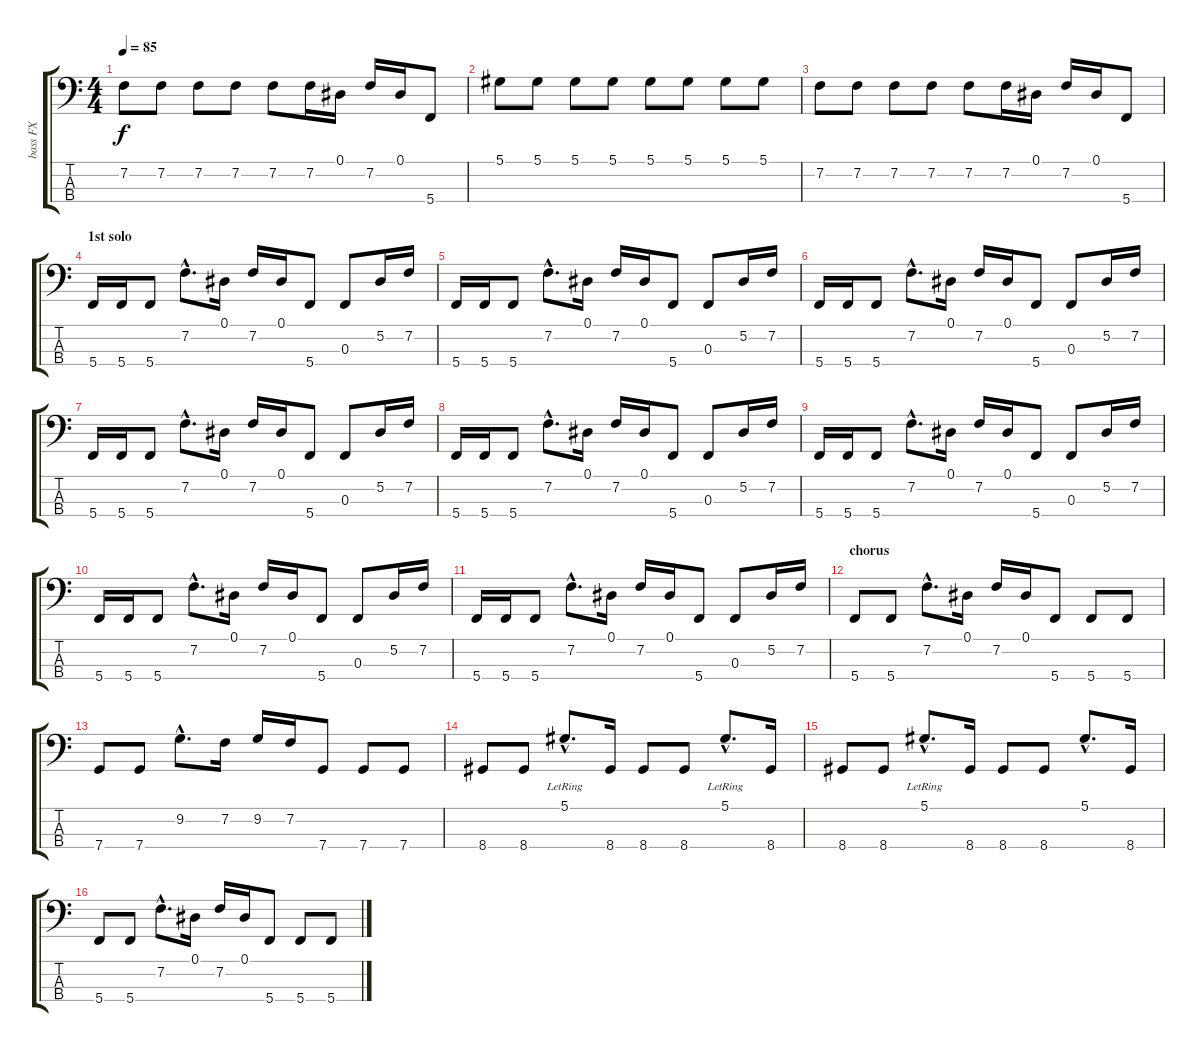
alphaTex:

\track ("bass FX" "bass FX") {instrument distortionguitar}
\staff {score tabs}
\tuning (Eb2 Bb1 F1 C1) {hide}
\ts (4 4)
\tempo 85
\clef f4
\ks c
7.2.8{dy f} 7.2.8 7.2.8 7.2.8 7.2.8 7.2.16 0.1.16 7.2.16 0.1.16 5.4.8 |
5.1.8 5.1.8 5.1.8 5.1.8 5.1.8 5.1.8 5.1.8 5.1.8 |
7.2.8 7.2.8 7.2.8 7.2.8 7.2.8 7.2.16 0.1.16 7.2.16 0.1.16 5.4.8 |
\section ("" "1st solo")
5.4.16 5.4.16 5.4.8 7.2{hac}.8{d} 0.1.16 7.2.16 0.1.16 5.4.8 0.3.8 5.2.16 7.2.16 |
5.4.16 5.4.16 5.4.8 7.2{hac}.8{d} 0.1.16 7.2.16 0.1.16 5.4.8 0.3.8 5.2.16 7.2.16 |
5.4.16 5.4.16 5.4.8 7.2{hac}.8{d} 0.1.16 7.2.16 0.1.16 5.4.8 0.3.8 5.2.16 7.2.16 |
5.4.16 5.4.16 5.4.8 7.2{hac}.8{d} 0.1.16 7.2.16 0.1.16 5.4.8 0.3.8 5.2.16 7.2.16 |
5.4.16 5.4.16 5.4.8 7.2{hac}.8{d} 0.1.16 7.2.16 0.1.16 5.4.8 0.3.8 5.2.16 7.2.16 |
5.4.16 5.4.16 5.4.8 7.2{hac}.8{d} 0.1.16 7.2.16 0.1.16 5.4.8 0.3.8 5.2.16 7.2.16 |
5.4.16 5.4.16 5.4.8 7.2{hac}.8{d} 0.1.16 7.2.16 0.1.16 5.4.8 0.3.8 5.2.16 7.2.16 |
5.4.16 5.4.16 5.4.8 7.2{hac}.8{d} 0.1.16 7.2.16 0.1.16 5.4.8 0.3.8 5.2.16 7.2.16 |
\section ("" "chorus")
5.4.8 5.4.8 7.2{hac}.8{d} 0.1.16 7.2.16 0.1.16 5.4.8 5.4.8 5.4.8 |
7.4.8 7.4.8 9.2{hac}.8{d} 7.2.16 9.2.16 7.2.16 7.4.8 7.4.8 7.4.8 |
8.4.8 8.4.8 5.1{hac lr}.8{d} 8.4.16 8.4.8 8.4.8 5.1{hac lr}.8{d} 8.4.16 |
8.4.8 8.4.8 5.1{hac lr}.8{d} 8.4.16 8.4.8 8.4.8 5.1{hac}.8{d} 8.4.16 |
\section ("" "")
5.4.8 5.4.8 7.2{hac}.8{d} 0.1.16 7.2.16 0.1.16 5.4.8 5.4.8 5.4.8
